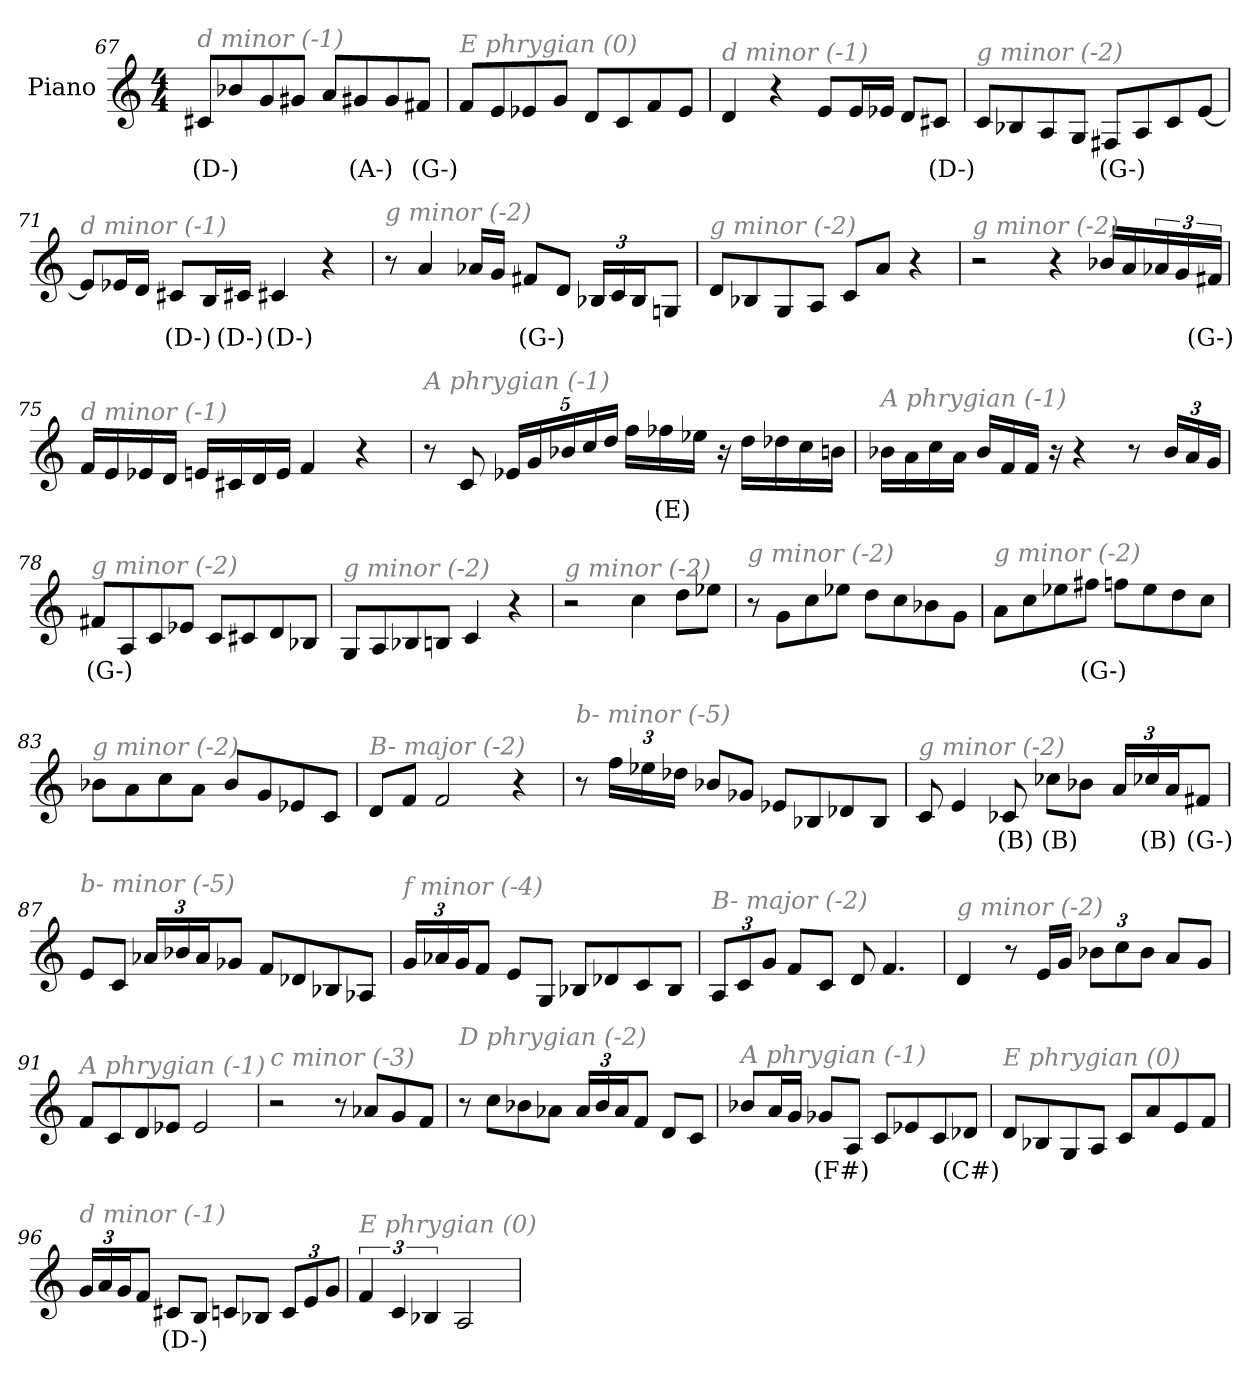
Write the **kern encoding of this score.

**kern	**text
*part1	*part1
*staff1	*staff1
*I"Piano	*
*I'Pno	*
!!LO:LB:g=z
*clefG2	*
*k[]	*
*M4/4	*
=67	=67
!LO:TX:i:color=#808080:t=d minor (-1)	!
8c#Xi/L	(D-)
8b-X/	.
8g/	.
8g#X/J	.
8a/L	.
8g#Xi/	(A-)
8g#/	.
8f#Xi/J	(G-)
=68	=68
!LO:TX:i:color=#808080:t=E phrygian (0)	!
8f/L	.
8e/	.
8e-X/	.
8g/J	.
8d/L	.
8c/	.
8f/	.
8e-/J	.
=69	=69
!LO:TX:i:color=#808080:t=d minor (-1)	!
4d/	.
4r	.
8e/L	.
16e/L	.
16e-X/JJ	.
8d/L	.
8c#Xi/J	(D-)
=70	=70
!LO:TX:i:color=#808080:t=g minor (-2)	!
8c/L	.
8B-X/	.
8A/	.
8G/J	.
8F#Xi/L	(G-)
8A/	.
8c/	.
[8e/J	.
!!LO:LB:g=z
=71	=71
!LO:TX:i:color=#808080:t=d minor (-1)	!
8e/L]	.
16e-X/L	.
16d/JJ	.
8c#Xi/L	(D-)
16B/L	.
16c#Xi/JJ	(D-)
4c#Xi/	(D-)
4r	.
=72	=72
!LO:TX:i:color=#808080:t=g minor (-2)	!
8r	.
4a/	.
16a-X/LL	.
16g/JJ	.
8f#Xi/L	(G-)
8d/J	.
*Xbrackettup	*
24B-X/LL	.
24c/	.
24B-/J	.
8Gn/J	.
=73	=73
!LO:TX:i:color=#808080:t=g minor (-2)	!
8d/L	.
8B-X/	.
8G/	.
8A/J	.
8c/L	.
8a/J	.
4r	.
=74	=74
!LO:TX:i:color=#808080:t=g minor (-2)	!
2r	.
4r	.
16b-X/LL	.
16a/	.
*brackettup	*
24a-X/	.
24g/	.
24f#Xi/JJ	(G-)
!!LO:LB:g=z
=75	=75
!LO:TX:i:color=#808080:t=d minor (-1)	!
16f/LL	.
16e/	.
16e-X/	.
16d/JJ	.
16en/LL	.
16c#X/	.
16d/	.
16e/JJ	.
4f/	.
4r	.
=76	=76
!LO:TX:i:color=#808080:t=A phrygian (-1)	!
8r	.
8c/	.
*Xbrackettup	*
20e-X/LL	.
20g/	.
20b-X/	.
20cc/	.
20dd/JJ	.
16ff\LL	.
16ff-Xi\	(E)
16ee-X\JJ	.
16r	.
16dd\LL	.
16dd-X\	.
16cc\	.
16bn\JJ	.
=77	=77
!LO:TX:i:color=#808080:t=A phrygian (-1)	!
16b-X\LL	.
16a\	.
16cc\	.
16a\JJ	.
16b-/LL	.
16f/	.
16f/JJ	.
16r	.
4r	.
8r	.
24b-/LL	.
24a/	.
24g/JJ	.
!!LO:LB:g=z
=78	=78
!LO:TX:i:color=#808080:t=g minor (-2)	!
8f#Xi/L	(G-)
8A/	.
8c/	.
8e-X/J	.
8c/L	.
8c#X/	.
8d/	.
8B-X/J	.
=79	=79
!LO:TX:i:color=#808080:t=g minor (-2)	!
8G/L	.
8A/	.
8B-X/	.
8Bn/J	.
4c/	.
4r	.
=80	=80
!LO:TX:i:color=#808080:t=g minor (-2)	!
2r	.
4cc\	.
8dd\L	.
8ee-X\J	.
=81	=81
!LO:TX:i:color=#808080:t=g minor (-2)	!
8r	.
8g\L	.
8cc\	.
8ee-X\J	.
8dd\L	.
8cc\	.
8b-X\	.
8g\J	.
=82	=82
!LO:TX:i:color=#808080:t=g minor (-2)	!
8a\L	.
8cc\	.
8ee-X\	.
8ff#Xi\J	(G-)
8ff\L	.
8ee-\	.
8dd\	.
8cc\J	.
!!LO:PB:g=z
=83	=83
!LO:TX:i:color=#808080:t=g minor (-2)	!
8b-X\L	.
8a\	.
8cc\	.
8a\J	.
8b-/L	.
8g/	.
8e-X/	.
8c/J	.
=84	=84
!LO:TX:i:color=#808080:t=B- major (-2)	!
8d/L	.
8f/J	.
2f/	.
4r	.
=85	=85
!LO:TX:i:color=#808080:t=b- minor (-5)	!
8r	.
24ff\LL	.
24ee-X\	.
24dd-X\JJ	.
8b-X/L	.
8g-X/J	.
8e-X/L	.
8B-X/	.
8d-X/	.
8B-/J	.
=86	=86
!LO:TX:i:color=#808080:t=g minor (-2)	!
8c/	.
4e/	.
8c-Xi/	(B)
8cc-Xi\L	(B)
8b-X\J	.
24a/LL	.
24cc-Xi/	(B)
24a/J	.
8f#Xi/J	(G-)
!!LO:LB:g=z
=87	=87
!LO:TX:i:color=#808080:t=b- minor (-5)	!
8e/L	.
8c/J	.
24a-X/LL	.
24b-X/	.
24a-/J	.
8g-X/J	.
8f/L	.
8d-X/	.
8B-X/	.
8A-X/J	.
=88	=88
!LO:TX:i:color=#808080:t=f minor (-4)	!
24g/LL	.
24a-X/	.
24g/J	.
8f/J	.
8e/L	.
8G/J	.
8B-X/L	.
8d-X/	.
8c/	.
8B-/J	.
=89	=89
!LO:TX:i:color=#808080:t=B- major (-2)	!
12A/L	.
12c/	.
12g/J	.
8f/L	.
8c/J	.
8d/	.
4.f/	.
=90	=90
!LO:TX:i:color=#808080:t=g minor (-2)	!
4d/	.
8r	.
16e/LL	.
16g/JJ	.
12b-X\L	.
12cc\	.
12b-\J	.
8a/L	.
8g/J	.
!!LO:LB:g=z
=91	=91
!LO:TX:i:color=#808080:t=A phrygian (-1)	!
8f/L	.
8c/	.
8d/	.
8e-X/J	.
2e-/	.
=92	=92
!LO:TX:i:color=#808080:t=c minor (-3)	!
2r	.
8r	.
8a-X/L	.
8g/	.
8f/J	.
=93	=93
!LO:TX:i:color=#808080:t=D phrygian (-2)	!
8r	.
8cc\L	.
8b-X\	.
8a-X\J	.
24a-/LL	.
24b-/	.
24a-/J	.
8f/J	.
8d/L	.
8c/J	.
=94	=94
!LO:TX:i:color=#808080:t=A phrygian (-1)	!
8b-X/L	.
16a/L	.
16g/JJ	.
8g-Xi/L	(F#)
8A/J	.
8c/L	.
8e-X/	.
8c/	.
8d-Xi/J	(C#)
!!LO:LB:g=z
=95	=95
!LO:TX:i:color=#808080:t=E phrygian (0)	!
8d/L	.
8B-X/	.
8G/	.
8A/J	.
8c/L	.
8a/	.
8e/	.
8f/J	.
=96	=96
!LO:TX:i:color=#808080:t=d minor (-1)	!
24g/LL	.
24a/	.
24g/J	.
8f/J	.
8c#Xi/L	(D-)
8B/J	.
8c/L	.
8B-X/J	.
12c/L	.
12e/	.
12g/J	.
=97	=97
*brackettup	*
!LO:TX:i:color=#808080:t=E phrygian (0)	!
6f/	.
6c/	.
6B-X/	.
2A/	.
=	=
*-	*-
